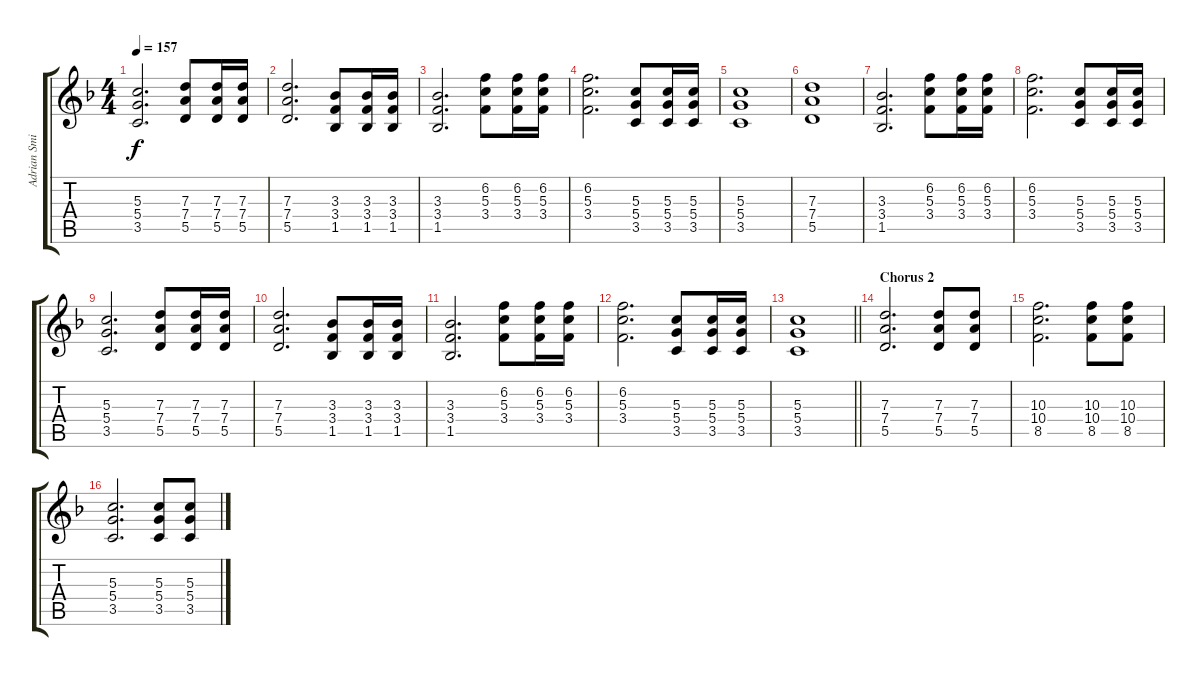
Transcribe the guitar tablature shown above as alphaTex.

\track ("Adrian Smith" "Adrian Smi") {instrument overdrivenguitar}
\staff {score tabs}
\tuning (E4 B3 G3 D3 A2 E2) {hide}
\ts (4 4)
\tempo 157
\clef g2
\ks f
(5.3 5.4 3.5).2{d dy f} (7.3 7.4 5.5).8 (7.3 7.4 5.5).16 (7.3 7.4 5.5).16 |
(7.3 7.4 5.5).2{d} (3.3 3.4 1.5).8 (3.3 3.4 1.5).16 (3.3 3.4 1.5).16 |
(3.3 3.4 1.5).2{d} (6.2 5.3 3.4).8 (6.2 5.3 3.4).16 (6.2 5.3 3.4).16 |
(6.2 5.3 3.4).2{d} (5.3 5.4 3.5).8 (5.3 5.4 3.5).16 (5.3 5.4 3.5).16 |
(5.3 5.4 3.5).1 |
(7.3 7.4 5.5).1 |
(3.3 3.4 1.5).2{d} (6.2 5.3 3.4).8 (6.2 5.3 3.4).16 (6.2 5.3 3.4).16 |
(6.2 5.3 3.4).2{d} (5.3 5.4 3.5).8 (5.3 5.4 3.5).16 (5.3 5.4 3.5).16 |
(5.3 5.4 3.5).2{d} (7.3 7.4 5.5).8 (7.3 7.4 5.5).16 (7.3 7.4 5.5).16 |
(7.3 7.4 5.5).2{d} (3.3 3.4 1.5).8 (3.3 3.4 1.5).16 (3.3 3.4 1.5).16 |
(3.3 3.4 1.5).2{d} (6.2 5.3 3.4).8 (6.2 5.3 3.4).16 (6.2 5.3 3.4).16 |
(6.2 5.3 3.4).2{d} (5.3 5.4 3.5).8 (5.3 5.4 3.5).16 (5.3 5.4 3.5).16 |
\barLineRight lightlight
(5.3 5.4 3.5).1 |
\section ("" "Chorus 2")
(7.3 7.4 5.5).2{d} (7.3 7.4 5.5).8 (7.3 7.4 5.5).8 |
(10.3 10.4 8.5).2{d} (10.3 10.4 8.5).8 (10.3 10.4 8.5).8 |
(5.3 5.4 3.5).2{d} (5.3 5.4 3.5).8 (5.3 5.4 3.5).8
